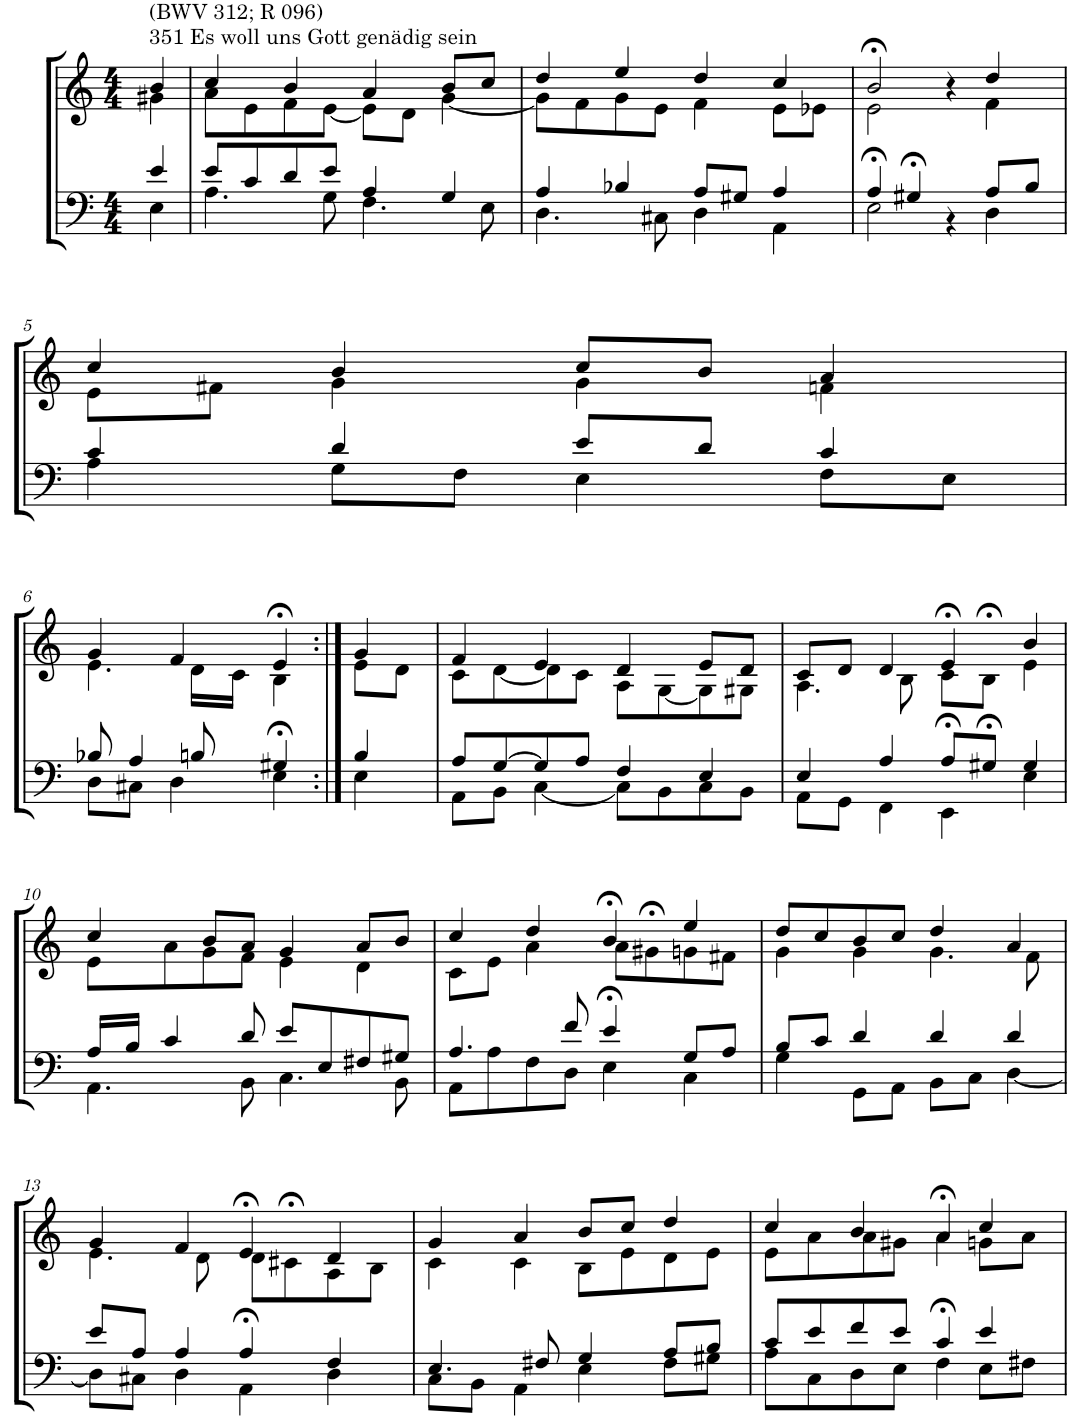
**kern	**kern
*part2	*part1
*staff2	*staff1
*I"Tenor/Baß	*I"Sopran/Alt
*clefF4	*clefG2
*k[]	*k[]
*M4/4	*M4/4
=1	=1
*^	*^
!	!	!LO:TX:a:t=351 Es woll uns Gott genädig sein	!
!	!	!LO:TX:a:t=(BWV 312; R 096)	!
4e/	4E\	4b/	4g#X\
=2	=2	=2	=2
8e/L	4.A\	4cc/	8a\L
8c/	.	.	8e\
8d/	.	4b/	8f\
8e/J	8G\	.	[8e\J
4A/	4.F\	4a/	8e\L]
.	.	.	8d\J
4G/	.	8b/L	[4g\
.	8E\	8cc/J	.
=3	=3	=3	=3
4A/	4.D\	4dd/	8g\L]
.	.	.	8f\
4B-X/	.	4ee/	8g\
.	8C#X\	.	8e\J
8A/L	4D\	4dd/	4f\
8G#X/J	.	.	.
4A/	4AA\	4cc/	8e\L
.	.	.	8e-X\J
=4	=4	=4	=4
4A/	2E>\	2b>/	2e\
4G#X>/	.	.	.
4ryy	4r	4r	4ryy
8A/L	4D\	4dd/	4f\
8B/J	.	.	.
!!LO:LB:g=z	!!
=5	=5	=5	=5
4c/	4A\	4cc/	8e\L
.	.	.	8f#X\J
4d/	8G\L	4b/	4g\
.	8F\J	.	.
8e/L	4E\	8cc/L	4g\
8d/J	.	8b/J	.
4c/	8F\L	4a/	4fn\
.	8E\J	.	.
!!LO:LB:g=z	!!
=6	=6	=6	=6
8B-X/	8D\L	4g/	4.e\
4A/	8C#X\J	.	.
.	4D\	4f/	.
8Bn/	.	.	16d\LL
.	.	.	16c\JJ
4G#X/	4E>\	4e>/	4B\
=7:|!	=7:|!	=7:|!	=7:|!
4B/	4E\	4g/	8e\L
.	.	.	8d\J
=8	=8	=8	=8
8A/L	8AA\L	4f/	8c\L
[8G/	8BB\J	.	[8d\
8G/]	[4C\	4e/	8d\]
8A/J	.	.	8c\J
4F/	8C\L]	4d/	8A\L
.	8BB\	.	[8G\
4E/	8C\	8e/L	8G\]
.	8BB\J	8d/J	8G#X\J
=9	=9	=9	=9
4E/	8AA\L	8c/L	4.A\
.	8GG\J	8d/J	.
4A/	4FF\	4d/	.
.	.	.	8B\
8A/L	4EE>\	4e>/	8c\L
8G#X>/J	.	.	8B>\J
4G#/	4E\	4b/	4e\
!!LO:LB:g=z	!!
=10	=10	=10	=10
16A/LL	4.AA\	4cc/	8e\L
16B/JJ	.	.	.
4c/	.	.	8a\
.	.	8b/L	8g\
8d/	8BB\	8a/J	8f\J
8e/L	4.C\	4g/	4e\
8E/	.	.	.
8F#X/	.	8a/L	4d\
8G#X/J	8BB\	8b/J	.
=11	=11	=11	=11
4.A/	8AA\L	4cc/	8c\L
.	8A\	.	8e\J
.	8F\	4dd/	4a\
8f/	8D\J	.	.
4e/	4E>\	4b>/	8a\L
.	.	.	8g#X>\
8G/L	4C\	4ee/	8gn\
8A/J	.	.	8f#X\J
=12	=12	=12	=12
8B/L	4G\	8dd/L	4g\
8c/J	.	8cc/	.
4d/	8GG\L	8b/	4g\
.	8AA\J	8cc/J	.
4d/	8BB\L	4dd/	4.g\
.	8C\J	.	.
4d/	[4D\	4a/	.
.	.	.	8f\
!!LO:LB:g=z	!!
=13	=13	=13	=13
8e/L	8D\L]	4g/	4.e\
8A/J	8C#X\J	.	.
4A/	4D\	4f/	.
.	.	.	8d\
4A/	4AA>\	4e>/	8d\L
.	.	.	8c#X>\
4F/	4D\	4d/	8A\
.	.	.	8B\J
=14	=14	=14	=14
4.E/	8C\L	4g/	4c\
.	8BB\J	.	.
.	4AA\	4a/	4c\
8F#X/	.	.	.
4G/	4E\	8b/L	8B\L
.	.	8cc/J	8e\
8A/L	8F#\L	4dd/	8d\
8B/J	8G#X\J	.	8e\J
=15	=15	=15	=15
8c/L	8A\L	4cc/	8e\L
8e/	8C\	.	8a\
8f/	8D\	4b/	8a\
8e/J	8E\J	.	8g#X\J
4c/	4F>\	4a>/	4a\
4e/	8E\L	4cc/	8gn\L
.	8F#X\J	.	8a\J
*v	*v	*	*
*	*v	*v
=	=
*-	*-
